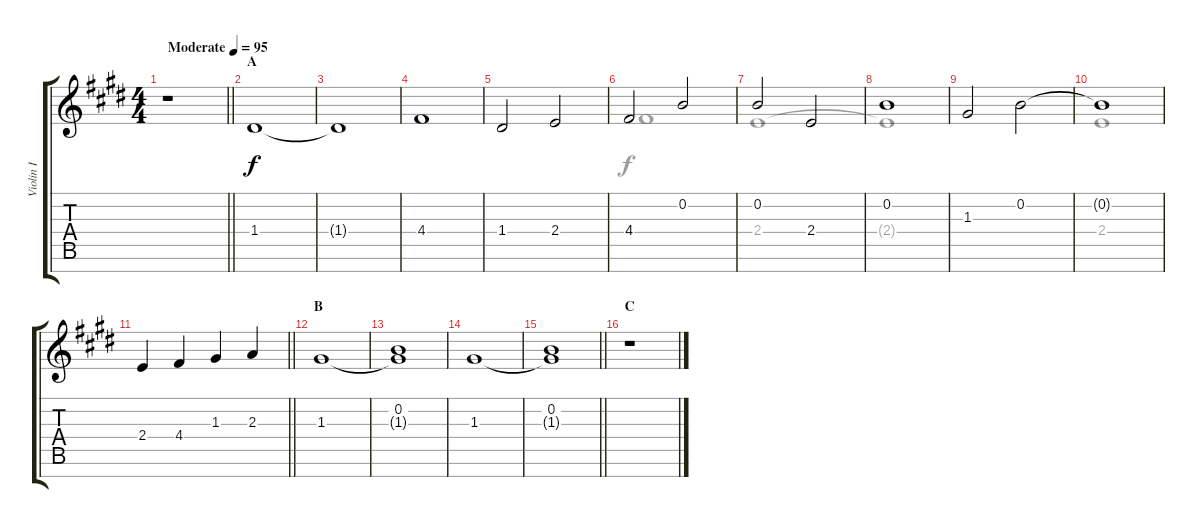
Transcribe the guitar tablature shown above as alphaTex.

\track ("Violin I" "Violin I") {instrument stringensemble1}
\staff {score tabs}
\tuning (E5 B4 G4 D4 A3 E3 B2) {hide}
\voice
\ts (4 4)
\tempo (95 "Moderate")
\clef g2
\barLineRight lightlight
\ks e
r.1{dy f instrument stringensemble1} |
\section ("" "A")
1.4.1 |
1.4{t}.1 |
4.4.1 |
1.4.2 2.4.2 |
4.4.2 0.2.2 |
0.2.2 2.4.2 |
0.2.1 |
1.3.2 0.2.2 |
0.2{t}.1 |
\barLineRight lightlight
2.4.4 4.4.4 1.3.4 2.3.4 |
\section ("" "B")
1.3.1 |
(0.2 1.3{t}).1 |
1.3.1 |
\barLineRight lightlight
(0.2 1.3{t}).1 |
\section ("" "C")
r.1
\voice
\clef g2
\ottava regular
\simile none
\barLineRight lightlight
\ks e
|
|
|
|
|
4.4.1 |
2.4.1 |
2.4{t}.1 |
|
2.4.1 |
\barLineRight lightlight
|
|
|
|
\barLineRight lightlight
|
